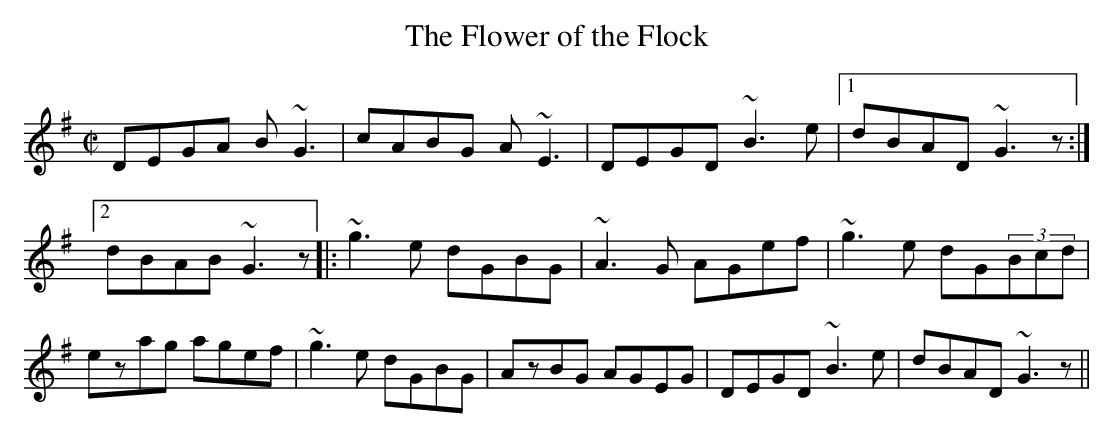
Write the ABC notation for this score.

X:1
T:Flower of the Flock, The
M:C|
K:G
DEGA B~G3|cABG A~E3|DEGD ~B3e|1dBAD ~G3z:|2dBAB ~G3z|:~g3e dGBG|~A3G AGef|\
~g3e dG(3Bcd|ezag agef|~g3e dGBG|AzBG AGEG|DEGD ~B3e|dBAD ~G3z||**
